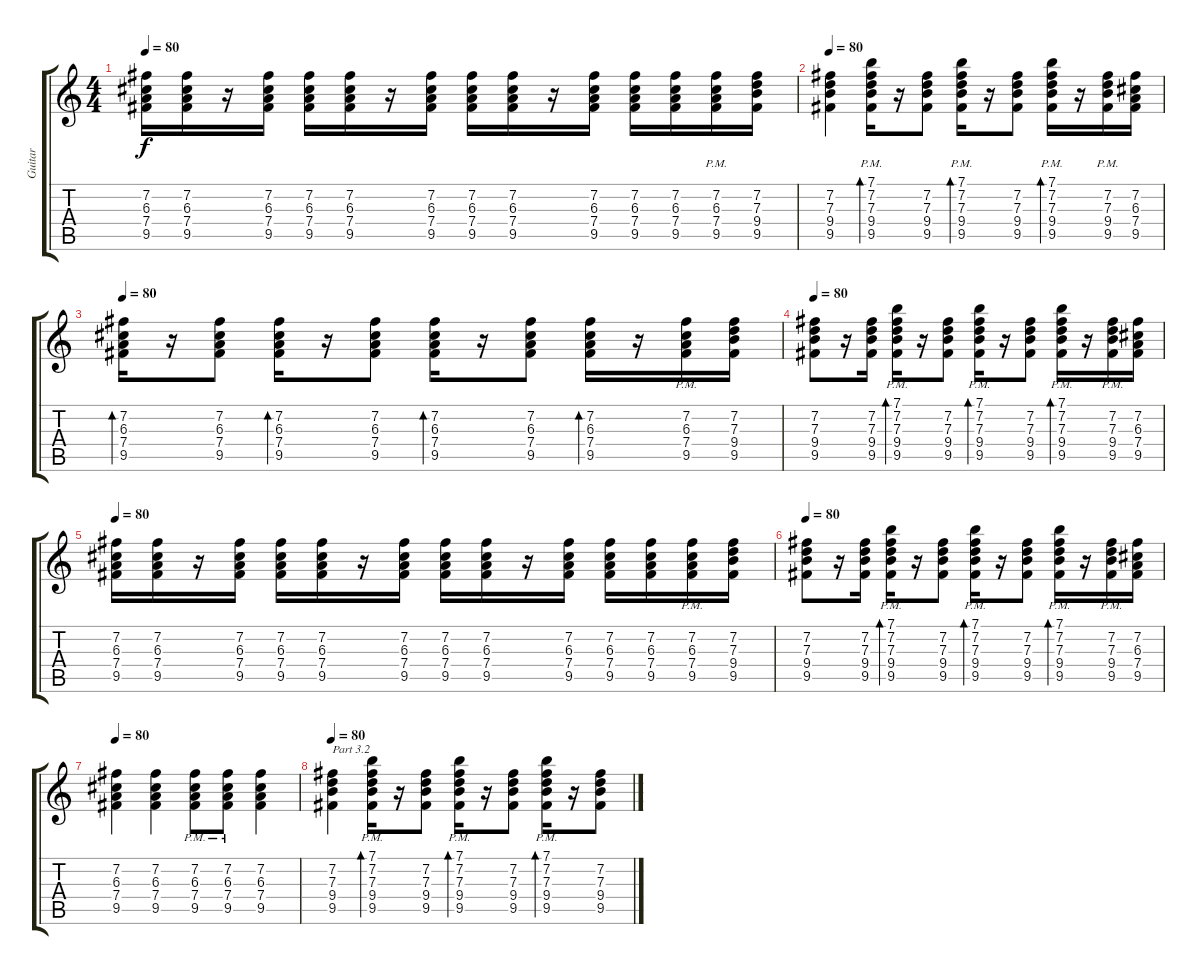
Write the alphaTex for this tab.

\track ("Guitar" "Guitar") {instrument overdrivenguitar}
\staff {score tabs}
\tuning (E4 B3 G3 D3 A2 E2) {hide}
\ts (4 4)
\tempo 80
\clef g2
\ks c
(7.2 6.3 7.4 9.5).16{dy f} (7.2 6.3 7.4 9.5).16 r.16 (7.2 6.3 7.4 9.5).16 (7.2 6.3 7.4 9.5).16 (7.2 6.3 7.4 9.5).16 r.16 (7.2 6.3 7.4 9.5).16 (7.2 6.3 7.4 9.5).16 (7.2 6.3 7.4 9.5).16 r.16 (7.2 6.3 7.4 9.5).16 (7.2 6.3 7.4 9.5).16 (7.2 6.3 7.4 9.5).16 (7.2{pm} 6.3{pm} 7.4{pm} 9.5{pm}).16 (7.2 7.3 9.4 9.5).16 |
\tempo 80
(7.2 7.3 9.4 9.5).4 (7.1{pm} 7.2{pm} 7.3{pm} 9.4{pm} 9.5{pm}).16{bd 60} r.16 (7.2 7.3 9.4 9.5).8 (7.1{pm} 7.2{pm} 7.3{pm} 9.4{pm} 9.5{pm}).16{bd 60} r.16 (7.2 7.3 9.4 9.5).8 (7.1{pm} 7.2{pm} 7.3{pm} 9.4{pm} 9.5{pm}).16{bd 60} r.16 (7.2{pm} 7.3{pm} 9.4{pm} 9.5{pm}).16 (7.2 6.3 7.4 9.5).16 |
\tempo 80
(7.2 6.3 7.4 9.5).16{bd 60} r.16 (7.2 6.3 7.4 9.5).8 (7.2 6.3 7.4 9.5).16{bd 60} r.16 (7.2 6.3 7.4 9.5).8 (7.2 6.3 7.4 9.5).16{bd 60} r.16 (7.2 6.3 7.4 9.5).8 (7.2 6.3 7.4 9.5).16{bd 60} r.16 (7.2{pm} 6.3{pm} 7.4{pm} 9.5{pm}).16 (7.2 7.3 9.4 9.5).16 |
\tempo 80
(7.2 7.3 9.4 9.5).8 r.16 (7.2 7.3 9.4 9.5).16 (7.1{pm} 7.2{pm} 7.3{pm} 9.4{pm} 9.5{pm}).16{bd 60} r.16 (7.2 7.3 9.4 9.5).8 (7.1{pm} 7.2{pm} 7.3{pm} 9.4{pm} 9.5{pm}).16{bd 60} r.16 (7.2 7.3 9.4 9.5).8 (7.1{pm} 7.2{pm} 7.3{pm} 9.4{pm} 9.5{pm}).16{bd 60} r.16 (7.2{pm} 7.3{pm} 9.4{pm} 9.5{pm}).16 (7.2 6.3 7.4 9.5).16 |
\tempo 80
(7.2 6.3 7.4 9.5).16 (7.2 6.3 7.4 9.5).16 r.16 (7.2 6.3 7.4 9.5).16 (7.2 6.3 7.4 9.5).16 (7.2 6.3 7.4 9.5).16 r.16 (7.2 6.3 7.4 9.5).16 (7.2 6.3 7.4 9.5).16 (7.2 6.3 7.4 9.5).16 r.16 (7.2 6.3 7.4 9.5).16 (7.2 6.3 7.4 9.5).16 (7.2 6.3 7.4 9.5).16 (7.2{pm} 6.3{pm} 7.4{pm} 9.5{pm}).16 (7.2 7.3 9.4 9.5).16 |
\tempo 80
(7.2 7.3 9.4 9.5).8 r.16 (7.2 7.3 9.4 9.5).16 (7.1{pm} 7.2{pm} 7.3{pm} 9.4{pm} 9.5{pm}).16{bd 60} r.16 (7.2 7.3 9.4 9.5).8 (7.1{pm} 7.2{pm} 7.3{pm} 9.4{pm} 9.5{pm}).16{bd 60} r.16 (7.2 7.3 9.4 9.5).8 (7.1{pm} 7.2{pm} 7.3{pm} 9.4{pm} 9.5{pm}).16{bd 60} r.16 (7.2{pm} 7.3{pm} 9.4{pm} 9.5{pm}).16 (7.2 6.3 7.4 9.5).16 |
\tempo 80
(7.2 6.3 7.4 9.5).4 (7.2 6.3 7.4 9.5).4 (7.2{pm} 6.3{pm} 7.4{pm} 9.5{pm}).8 (7.2{pm} 6.3{pm} 7.4{pm} 9.5{pm}).8 (7.2 6.3 7.4 9.5).4 |
\tempo 80
(7.2 7.3 9.4 9.5).4{txt "Part 3.2"} (7.1{pm} 7.2{pm} 7.3{pm} 9.4{pm} 9.5{pm}).16{bd 60} r.16 (7.2 7.3 9.4 9.5).8 (7.1{pm} 7.2{pm} 7.3{pm} 9.4{pm} 9.5{pm}).16{bd 60} r.16 (7.2 7.3 9.4 9.5).8 (7.1{pm} 7.2{pm} 7.3{pm} 9.4{pm} 9.5{pm}).16{bd 60} r.16 (7.2 7.3 9.4 9.5).8
